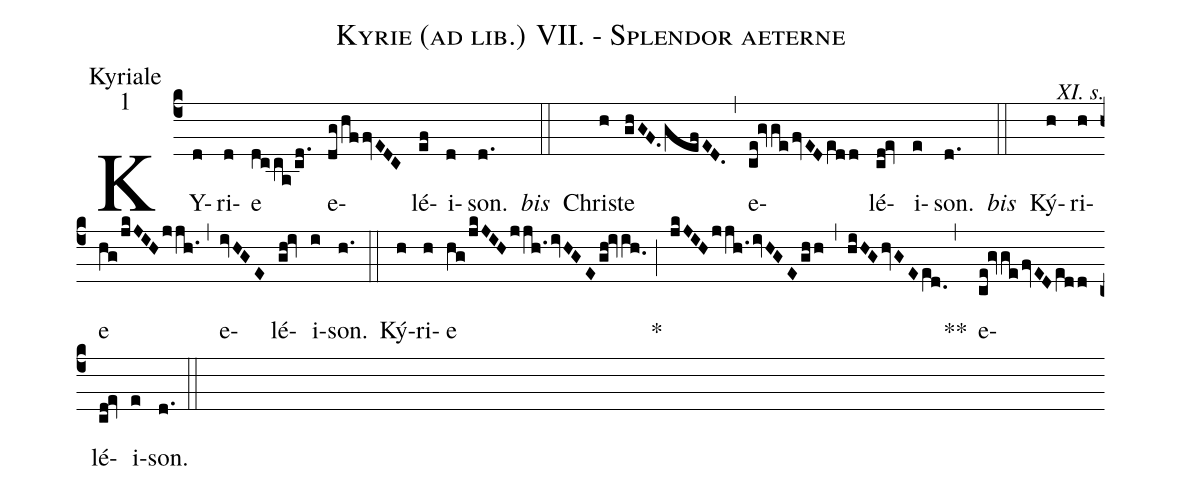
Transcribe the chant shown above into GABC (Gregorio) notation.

name:Kyrie (ad lib.) VII. - Splendor aeterne;
office-part:Kyriale;
mode:1;
commentary:XI. s.;
%%
(c4) KY(d)ri(d)e(dcca/cd.) e(dg/hffvEDC)lé(ef)i(d)son.(d.) <i>bis</i>(::)
Chri(h)ste(ghGF.gefED.) (,) e(ce!gvgefvEDe[ll:1]dd)lé(cd!ev)i(e)son.(d.) <i>bis</i>(::)
Ký(h)ri(h)e(hg/jkJIHjjh.) (,) e(ivHGE)lé(gh!iv)i(i)son.(h.) (::)
Ký(h)ri(h)e(hg/jkJIHjjh.ivHGEgh!ivih.0) <clear>*(;) (jkJIHjjh.ivHGEghh) (,) (hiHGhvGEe[ll:1]d.0) <clear>**(,) e(ce!gvgefvEDe[ll:1]dd)lé(cd!ev)i(e)son.(d.) (::)
